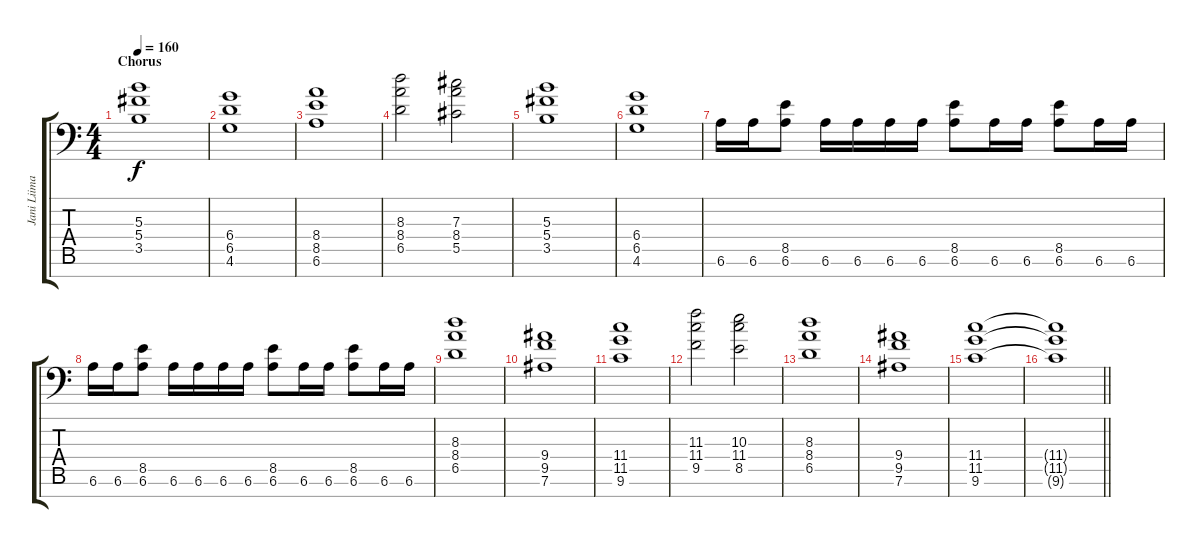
\track ("Jani Liimatainen" "Jani Liima") {instrument distortionguitar}
\staff {score tabs}
\tuning (Eb4 Bb3 Gb3 Db3 Ab2 Eb2 Bb1) {hide}
\ts (4 4)
\section ("" "Chorus")
\tempo 160
\clef f4
\ks c
(5.3 5.4 3.5).1{dy f} |
(6.4 6.5 4.6).1 |
(8.4 8.5 6.6).1 |
(8.3 8.4 6.5).2 (7.3 8.4 5.5).2 |
(5.3 5.4 3.5).1 |
(6.4 6.5 4.6).1 |
6.6.16 6.6.16 (8.5 6.6).8 6.6.16 6.6.16 6.6.16 6.6.16 (8.5 6.6).8 6.6.16 6.6.16 (8.5 6.6).8 6.6.16 6.6.16 |
6.6.16 6.6.16 (8.5 6.6).8 6.6.16 6.6.16 6.6.16 6.6.16 (8.5 6.6).8 6.6.16 6.6.16 (8.5 6.6).8 6.6.16 6.6.16 |
(8.3 8.4 6.5).1 |
(9.4 9.5 7.6).1 |
(11.4 11.5 9.6).1 |
(11.3 11.4 9.5).2 (10.3 11.4 8.5).2 |
(8.3 8.4 6.5).1 |
(9.4 9.5 7.6).1 |
(11.4 11.5 9.6).1 |
\barLineRight lightlight
(11.4{t} 11.5{t} 9.6{t}).1
